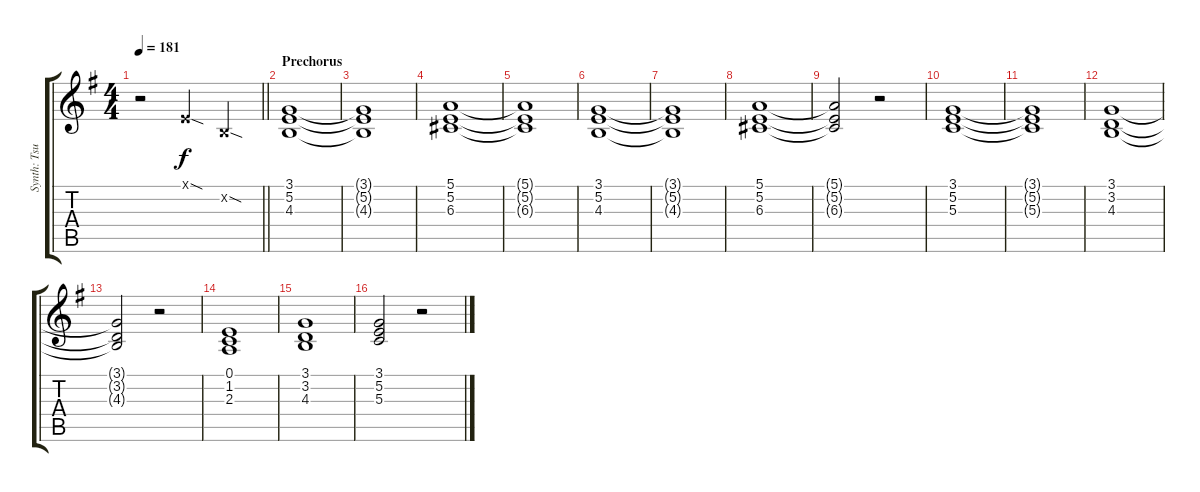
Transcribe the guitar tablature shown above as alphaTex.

\track ("Synth: Tsumugi Kotobuki" "Synth: Tsu") {instrument pad8sweep}
\staff {score tabs}
\tuning (E4 B3 G3 D3 A2 E2) {hide}
\ts (4 4)
\tempo 181
\clef g2
\barLineRight lightlight
\ks g
r.2{dy f} 0.1{sod x}.4 0.2{sod x}.4 |
\section ("" "Prechorus")
(3.1 5.2 4.3).1 |
(3.1{t} 5.2{t} 4.3{t}).1 |
(5.1 5.2 6.3).1 |
(5.1{t} 5.2{t} 6.3{t}).1 |
(3.1 5.2 4.3).1 |
(3.1{t} 5.2{t} 4.3{t}).1 |
(5.1 5.2 6.3).1 |
(5.1{t} 5.2{t} 6.3{t}).2 r.2 |
(3.1 5.2 5.3).1 |
(3.1{t} 5.2{t} 5.3{t}).1 |
(3.1 3.2 4.3).1 |
(3.1{t} 3.2{t} 4.3{t}).2 r.2 |
(0.1 1.2 2.3).1 |
(3.1 3.2 4.3).1 |
(3.1 5.2 5.3).2 r.2
